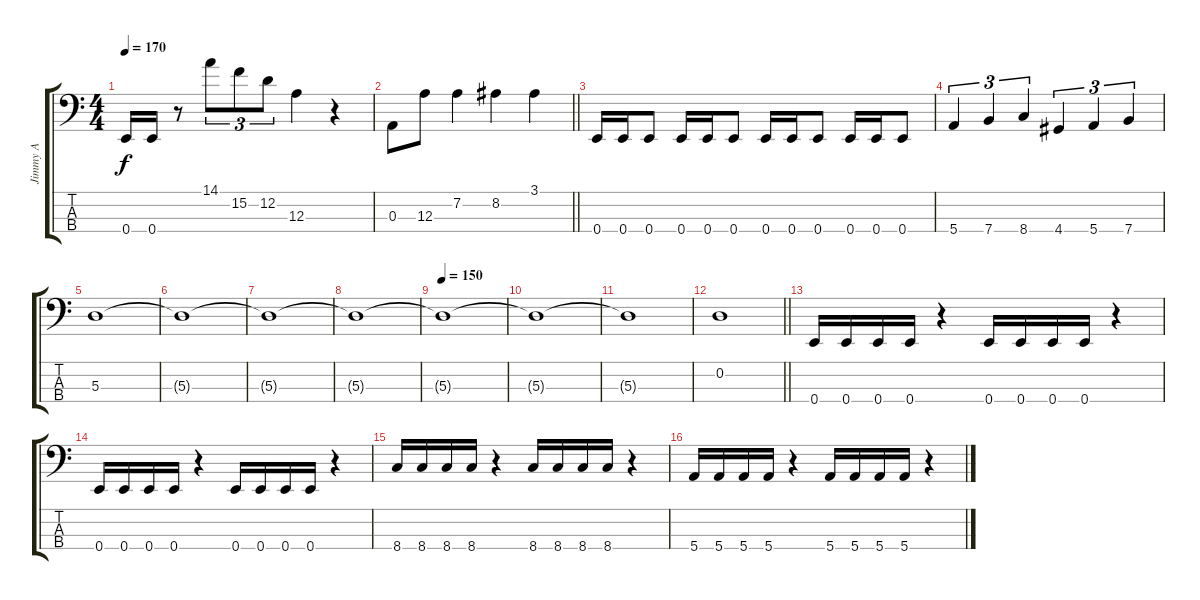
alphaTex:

\track ("Jimmy A" "Jimmy A") {instrument electricbasspick}
\staff {score tabs}
\tuning (G2 D2 A1 E1) {hide}
\ts (4 4)
\tempo 170
\clef f4
\ks c
0.4.16{dy f} 0.4.16 r.8 14.1.8{tu (3 2)} 15.2.8{tu (3 2)} 12.2.8{tu (3 2)} 12.3.4 r.4 |
\barLineRight lightlight
0.3.8 12.3.8 7.2.4 8.2.4 3.1.4 |
0.4.16 0.4.16 0.4.8 0.4.16 0.4.16 0.4.8 0.4.16 0.4.16 0.4.8 0.4.16 0.4.16 0.4.8 |
5.4.4{tu (3 2)} 7.4.4{tu (3 2)} 8.4.4{tu (3 2)} 4.4.4{tu (3 2)} 5.4.4{tu (3 2)} 7.4.4{tu (3 2)} |
5.3.1 |
5.3{t}.1 |
5.3{t}.1 |
5.3{t}.1 |
\tempo 150
5.3{t}.1 |
5.3{t}.1 |
5.3{t}.1 |
\barLineRight lightlight
0.2.1 |
0.4.16 0.4.16 0.4.16 0.4.16 r.4 0.4.16 0.4.16 0.4.16 0.4.16 r.4 |
0.4.16 0.4.16 0.4.16 0.4.16 r.4 0.4.16 0.4.16 0.4.16 0.4.16 r.4 |
8.4.16 8.4.16 8.4.16 8.4.16 r.4 8.4.16 8.4.16 8.4.16 8.4.16 r.4 |
5.4.16 5.4.16 5.4.16 5.4.16 r.4 5.4.16 5.4.16 5.4.16 5.4.16 r.4
